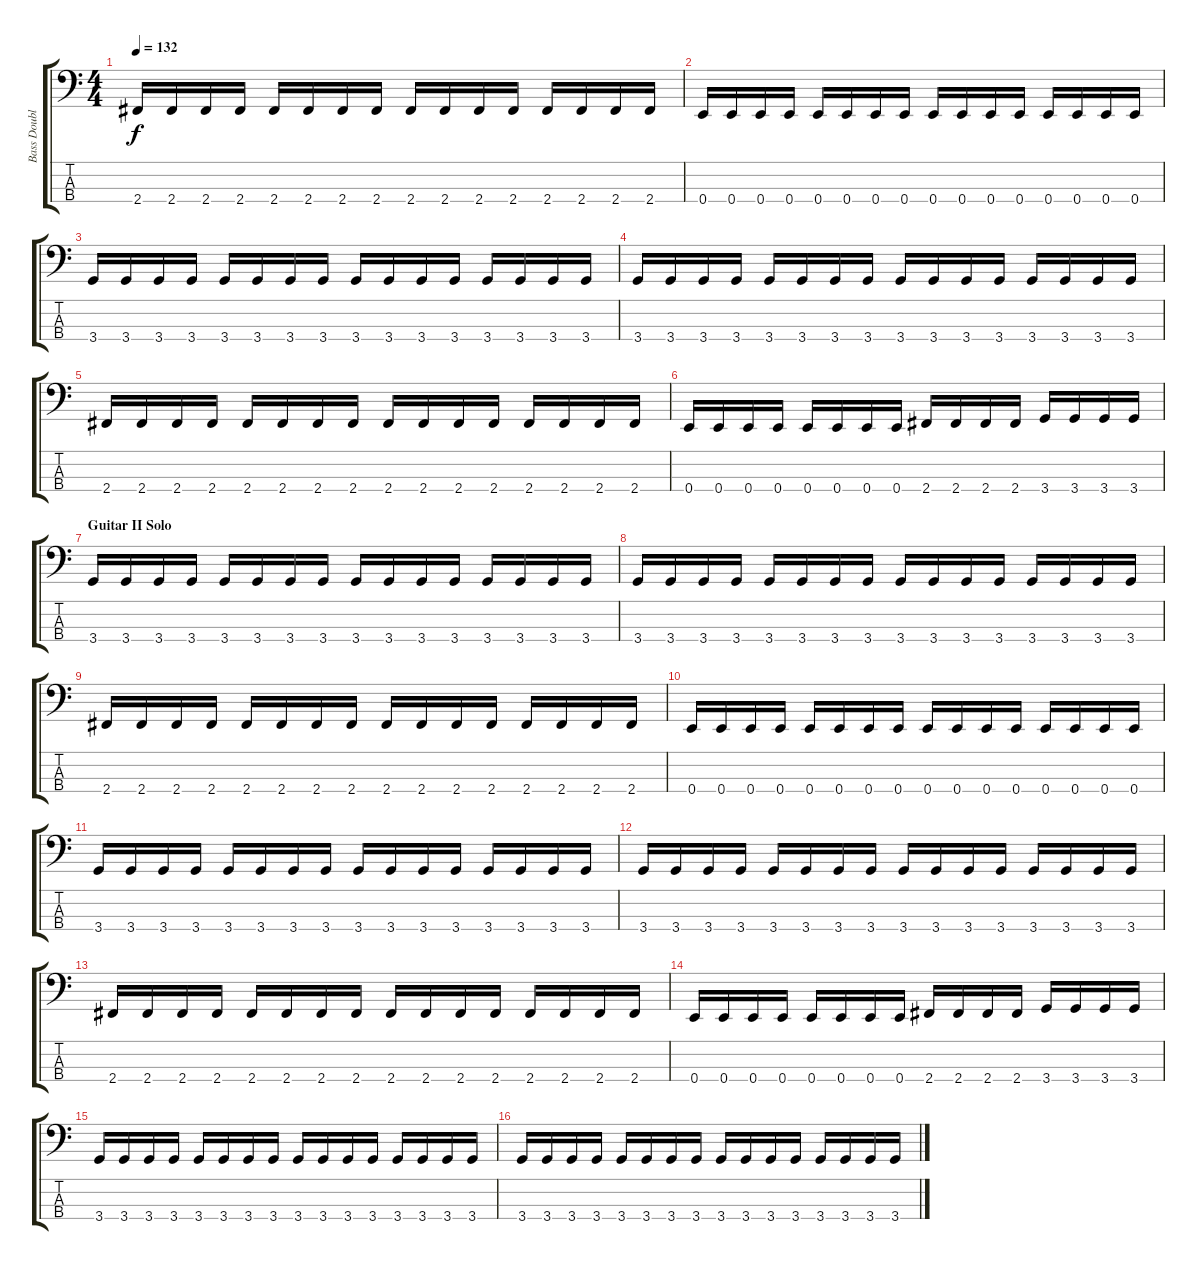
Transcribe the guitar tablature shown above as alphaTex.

\track ("Bass Double" "Bass Doubl") {instrument electricbassfinger}
\staff {score tabs}
\tuning (G2 D2 A1 E1) {hide}
\ts (4 4)
\tempo 132
\clef f4
\ks c
2.4.16{dy f} 2.4.16 2.4.16 2.4.16 2.4.16 2.4.16 2.4.16 2.4.16 2.4.16 2.4.16 2.4.16 2.4.16 2.4.16 2.4.16 2.4.16 2.4.16 |
0.4.16 0.4.16 0.4.16 0.4.16 0.4.16 0.4.16 0.4.16 0.4.16 0.4.16 0.4.16 0.4.16 0.4.16 0.4.16 0.4.16 0.4.16 0.4.16 |
3.4.16 3.4.16 3.4.16 3.4.16 3.4.16 3.4.16 3.4.16 3.4.16 3.4.16 3.4.16 3.4.16 3.4.16 3.4.16 3.4.16 3.4.16 3.4.16 |
3.4.16 3.4.16 3.4.16 3.4.16 3.4.16 3.4.16 3.4.16 3.4.16 3.4.16 3.4.16 3.4.16 3.4.16 3.4.16 3.4.16 3.4.16 3.4.16 |
2.4.16 2.4.16 2.4.16 2.4.16 2.4.16 2.4.16 2.4.16 2.4.16 2.4.16 2.4.16 2.4.16 2.4.16 2.4.16 2.4.16 2.4.16 2.4.16 |
0.4.16 0.4.16 0.4.16 0.4.16 0.4.16 0.4.16 0.4.16 0.4.16 2.4.16 2.4.16 2.4.16 2.4.16 3.4.16 3.4.16 3.4.16 3.4.16 |
\section ("" "Guitar II Solo")
3.4.16 3.4.16 3.4.16 3.4.16 3.4.16 3.4.16 3.4.16 3.4.16 3.4.16 3.4.16 3.4.16 3.4.16 3.4.16 3.4.16 3.4.16 3.4.16 |
3.4.16 3.4.16 3.4.16 3.4.16 3.4.16 3.4.16 3.4.16 3.4.16 3.4.16 3.4.16 3.4.16 3.4.16 3.4.16 3.4.16 3.4.16 3.4.16 |
2.4.16 2.4.16 2.4.16 2.4.16 2.4.16 2.4.16 2.4.16 2.4.16 2.4.16 2.4.16 2.4.16 2.4.16 2.4.16 2.4.16 2.4.16 2.4.16 |
0.4.16 0.4.16 0.4.16 0.4.16 0.4.16 0.4.16 0.4.16 0.4.16 0.4.16 0.4.16 0.4.16 0.4.16 0.4.16 0.4.16 0.4.16 0.4.16 |
3.4.16 3.4.16 3.4.16 3.4.16 3.4.16 3.4.16 3.4.16 3.4.16 3.4.16 3.4.16 3.4.16 3.4.16 3.4.16 3.4.16 3.4.16 3.4.16 |
3.4.16 3.4.16 3.4.16 3.4.16 3.4.16 3.4.16 3.4.16 3.4.16 3.4.16 3.4.16 3.4.16 3.4.16 3.4.16 3.4.16 3.4.16 3.4.16 |
2.4.16 2.4.16 2.4.16 2.4.16 2.4.16 2.4.16 2.4.16 2.4.16 2.4.16 2.4.16 2.4.16 2.4.16 2.4.16 2.4.16 2.4.16 2.4.16 |
0.4.16 0.4.16 0.4.16 0.4.16 0.4.16 0.4.16 0.4.16 0.4.16 2.4.16 2.4.16 2.4.16 2.4.16 3.4.16 3.4.16 3.4.16 3.4.16 |
3.4.16 3.4.16 3.4.16 3.4.16 3.4.16 3.4.16 3.4.16 3.4.16 3.4.16 3.4.16 3.4.16 3.4.16 3.4.16 3.4.16 3.4.16 3.4.16 |
3.4.16 3.4.16 3.4.16 3.4.16 3.4.16 3.4.16 3.4.16 3.4.16 3.4.16 3.4.16 3.4.16 3.4.16 3.4.16 3.4.16 3.4.16 3.4.16
